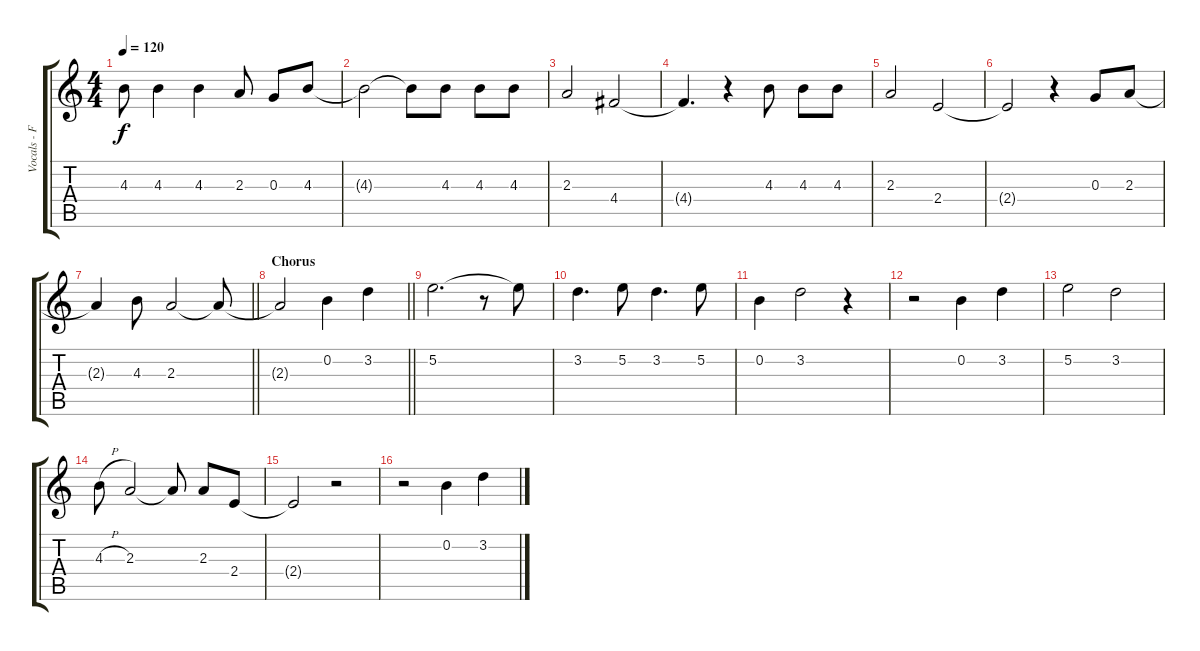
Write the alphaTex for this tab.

\track ("Vocals - FRED" "Vocals - F") {instrument acousticguitarnylon}
\staff {score tabs}
\tuning (E4 B3 G3 D3 A2 E2) {hide}
\ts (4 4)
\tempo 120
\clef g2
\ks c
4.3.8{dy f} 4.3.4 4.3.4 2.3.8 0.3.8 4.3.8 |
4.3{t}.2 4.3{t}.8 4.3.8 4.3.8 4.3.8 |
2.3.2 4.4.2 |
4.4{t}.4{d} r.4 4.3.8 4.3.8 4.3.8 |
2.3.2 2.4.2 |
2.4{t}.2 r.4 0.3.8 2.3.8 |
\barLineRight lightlight
2.3{t}.4 4.3.8 2.3.2 2.3{t}.8 |
\section ("" "Chorus")
\barLineRight lightlight
2.3{t}.2 0.2.4 3.2.4 |
5.2.2{d} r.8 5.2{t}.8 |
3.2.4{d} 5.2.8 3.2.4{d} 5.2.8 |
0.2.4 3.2.2 r.4 |
r.2 0.2.4 3.2.4 |
5.2.2 3.2.2 |
4.3{h}.8 2.3.2 2.3{t}.8 2.3.8 2.4.8 |
2.4{t}.2 r.2 |
r.2 0.2.4 3.2.4
